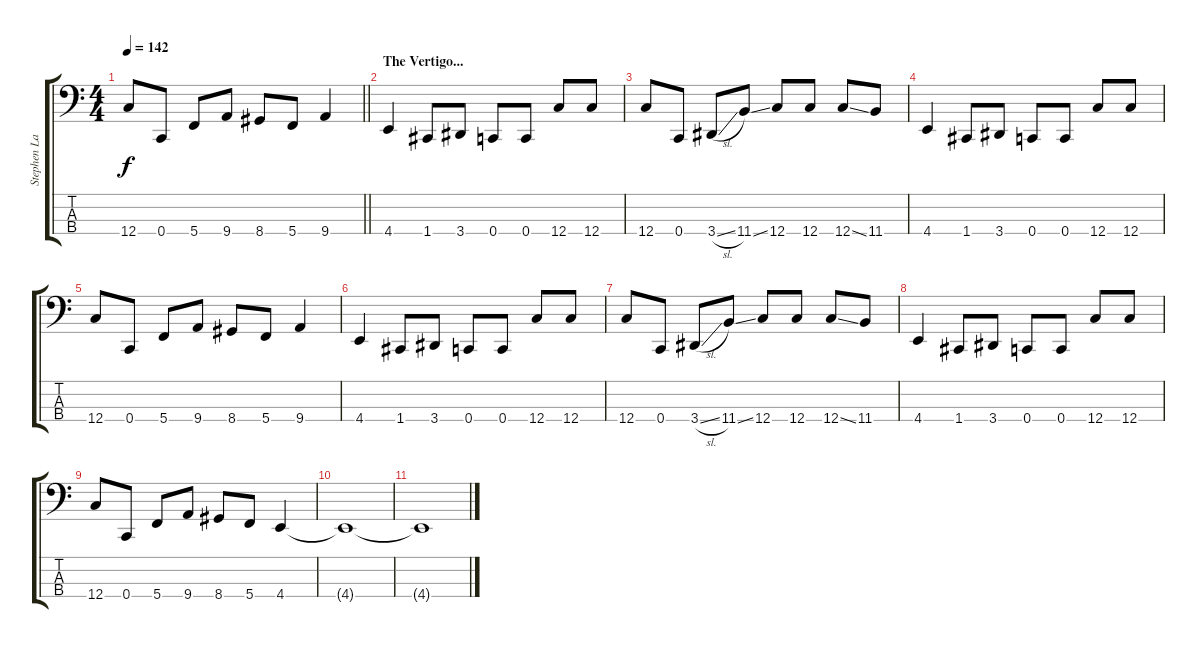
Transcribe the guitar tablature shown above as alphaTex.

\track ("Stephen LaCour" "Stephen La") {instrument electricbasspick}
\staff {score tabs}
\tuning (F2 C2 G1 C1) {hide}
\ts (4 4)
\tempo 142
\clef f4
\barLineRight lightlight
\ks c
12.4.8{dy f} 0.4.8 5.4.8 9.4.8 8.4.8 5.4.8 9.4.4 |
\section ("" "The Vertigo...")
4.4.4 1.4.8 3.4.8 0.4.8 0.4.8 12.4.8 12.4.8 |
12.4.8 0.4.8 3.4{sl}.8 11.4{ss}.8 12.4.8 12.4.8 12.4{ss}.8 11.4.8 |
4.4.4 1.4.8 3.4.8 0.4.8 0.4.8 12.4.8 12.4.8 |
12.4.8 0.4.8 5.4.8 9.4.8 8.4.8 5.4.8 9.4.4 |
4.4.4 1.4.8 3.4.8 0.4.8 0.4.8 12.4.8 12.4.8 |
12.4.8 0.4.8 3.4{sl}.8 11.4{ss}.8 12.4.8 12.4.8 12.4{ss}.8 11.4.8 |
4.4.4 1.4.8 3.4.8 0.4.8 0.4.8 12.4.8 12.4.8 |
12.4.8 0.4.8 5.4.8 9.4.8 8.4.8 5.4.8 4.4.4 |
4.4{t}.1 |
4.4{t}.1
